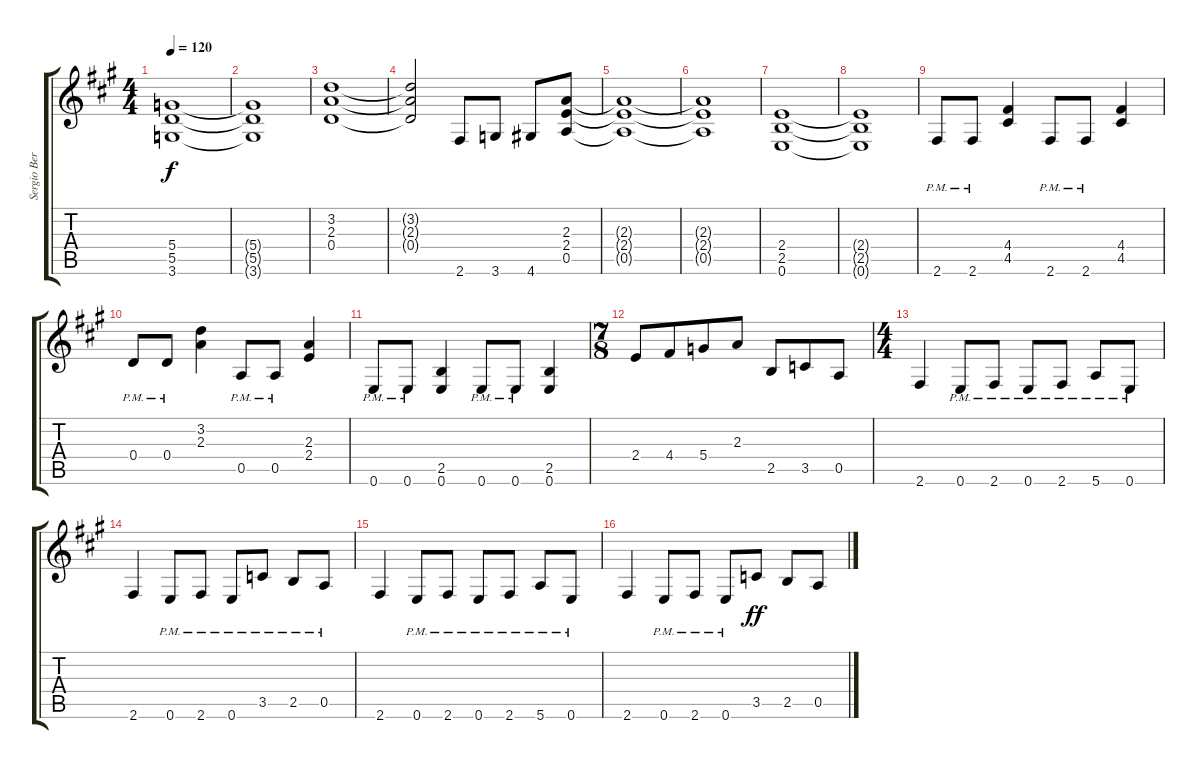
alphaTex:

\track ("Sergio Berdichevsky" "Sergio Ber") {instrument distortionguitar}
\staff {score tabs}
\tuning (E4 B3 G3 D3 A2 E2) {hide}
\ts (4 4)
\tempo 120
\clef g2
\ks a
(5.4 5.5 3.6).1{dy f} |
(5.4{t} 5.5{t} 3.6{t}).1 |
(3.2 2.3 0.4).1 |
(3.2{t} 2.3{t} 0.4{t}).2 2.6.8 3.6.8 4.6.8 (2.3 2.4 0.5).8 |
(2.3{t} 2.4{t} 0.5{t}).1 |
(2.3{t} 2.4{t} 0.5{t}).1 |
(2.4 2.5 0.6).1 |
(2.4{t} 2.5{t} 0.6{t}).1 |
2.6{pm}.8 2.6{pm}.8 (4.4 4.5).4 2.6{pm}.8 2.6{pm}.8 (4.4 4.5).4 |
0.4{pm}.8 0.4{pm}.8 (3.2 2.3).4 0.5{pm}.8 0.5{pm}.8 (2.3 2.4).4 |
0.6{pm}.8 0.6{pm}.8 (2.5 0.6).4 0.6{pm}.8 0.6{pm}.8 (2.5 0.6).4 |
\ts (7 8)
2.4.8 4.4.8 5.4.8 2.3.8 2.5.8 3.5.8 0.5.8 |
\ts (4 4)
2.6.4 0.6{pm}.8 2.6{pm}.8 0.6{pm}.8 2.6{pm}.8 5.6{pm}.8 0.6{pm}.8 |
2.6.4 0.6{pm}.8 2.6{pm}.8 0.6{pm}.8 3.5{pm}.8 2.5{pm}.8 0.5{pm}.8 |
2.6.4 0.6{pm}.8 2.6{pm}.8 0.6{pm}.8 2.6{pm}.8 5.6{pm}.8 0.6{pm}.8 |
2.6.4 0.6{pm}.8 2.6{pm}.8 0.6{pm}.8 3.5.8{dy ff} 2.5.8 0.5.8
